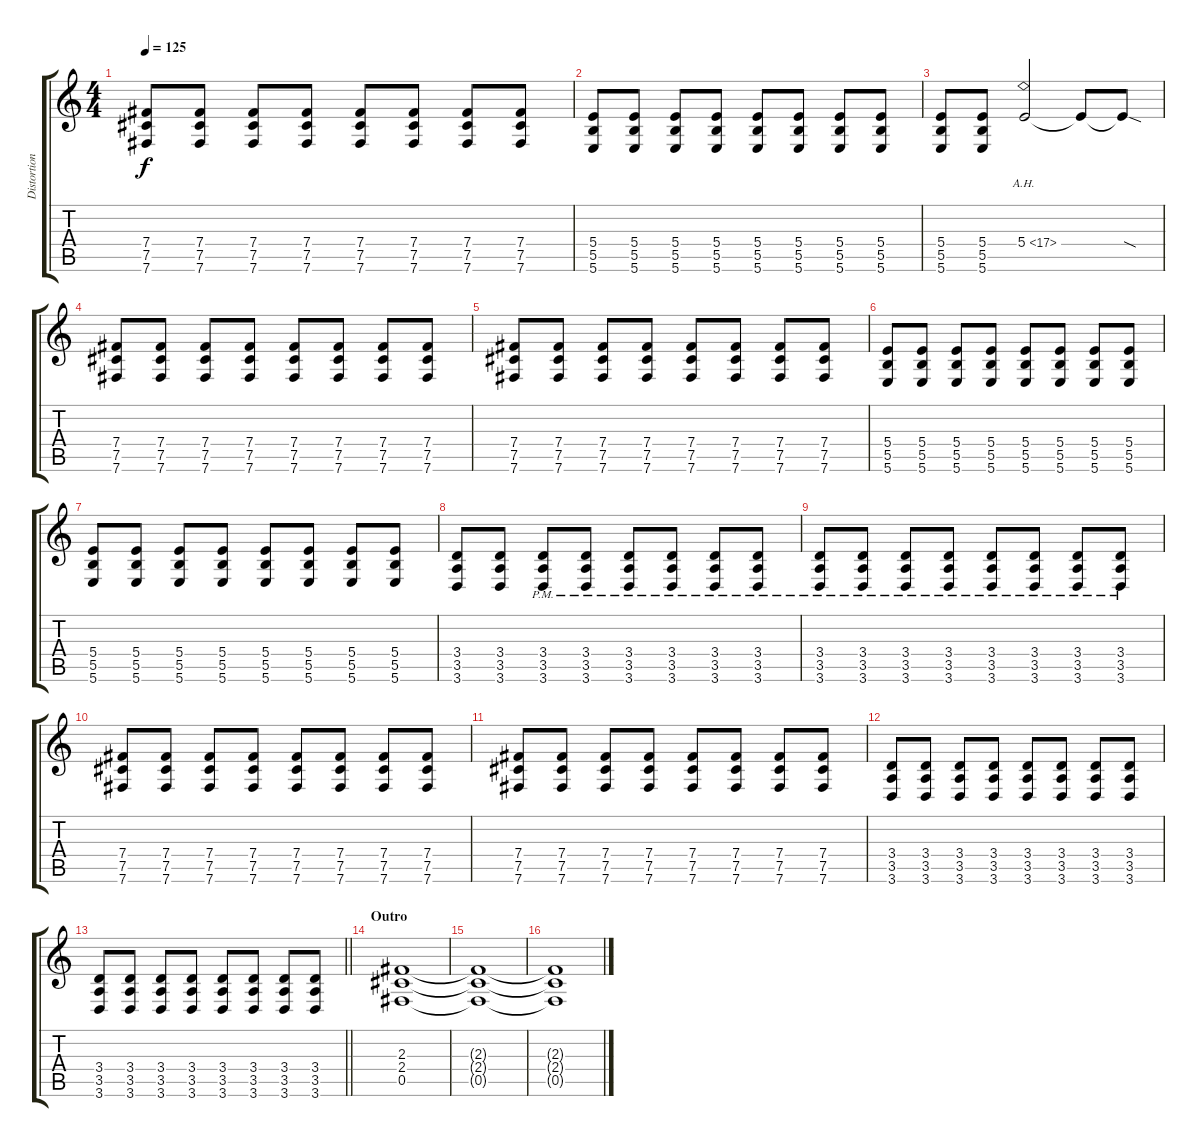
\track ("Distortion 01" "Distortion") {instrument overdrivenguitar}
\staff {score tabs}
\tuning (Db4 Ab3 E3 B2 Gb2 B1) {hide}
\ts (4 4)
\tempo 125
\clef g2
\ks c
(7.4 7.5 7.6).8{dy f} (7.4 7.5 7.6).8 (7.4 7.5 7.6).8 (7.4 7.5 7.6).8 (7.4 7.5 7.6).8 (7.4 7.5 7.6).8 (7.4 7.5 7.6).8 (7.4 7.5 7.6).8 |
(5.4 5.5 5.6).8 (5.4 5.5 5.6).8 (5.4 5.5 5.6).8 (5.4 5.5 5.6).8 (5.4 5.5 5.6).8 (5.4 5.5 5.6).8 (5.4 5.5 5.6).8 (5.4 5.5 5.6).8 |
(5.4 5.5 5.6).8 (5.4 5.5 5.6).8 5.4{ah 12}.2 5.4{t}.8 5.4{sod t}.8 |
(7.4 7.5 7.6).8 (7.4 7.5 7.6).8 (7.4 7.5 7.6).8 (7.4 7.5 7.6).8 (7.4 7.5 7.6).8 (7.4 7.5 7.6).8 (7.4 7.5 7.6).8 (7.4 7.5 7.6).8 |
(7.4 7.5 7.6).8 (7.4 7.5 7.6).8 (7.4 7.5 7.6).8 (7.4 7.5 7.6).8 (7.4 7.5 7.6).8 (7.4 7.5 7.6).8 (7.4 7.5 7.6).8 (7.4 7.5 7.6).8 |
(5.4 5.5 5.6).8 (5.4 5.5 5.6).8 (5.4 5.5 5.6).8 (5.4 5.5 5.6).8 (5.4 5.5 5.6).8 (5.4 5.5 5.6).8 (5.4 5.5 5.6).8 (5.4 5.5 5.6).8 |
(5.4 5.5 5.6).8 (5.4 5.5 5.6).8 (5.4 5.5 5.6).8 (5.4 5.5 5.6).8 (5.4 5.5 5.6).8 (5.4 5.5 5.6).8 (5.4 5.5 5.6).8 (5.4 5.5 5.6).8 |
(3.4 3.5 3.6).8 (3.4 3.5 3.6).8 (3.4{pm} 3.5{pm} 3.6{pm}).8 (3.4{pm} 3.5{pm} 3.6{pm}).8 (3.4{pm} 3.5{pm} 3.6{pm}).8 (3.4{pm} 3.5{pm} 3.6{pm}).8 (3.4{pm} 3.5{pm} 3.6{pm}).8 (3.4{pm} 3.5{pm} 3.6{pm}).8 |
(3.4{pm} 3.5{pm} 3.6{pm}).8 (3.4{pm} 3.5{pm} 3.6{pm}).8 (3.4{pm} 3.5{pm} 3.6{pm}).8 (3.4{pm} 3.5{pm} 3.6{pm}).8 (3.4{pm} 3.5{pm} 3.6{pm}).8 (3.4{pm} 3.5{pm} 3.6{pm}).8 (3.4{pm} 3.5{pm} 3.6{pm}).8 (3.4{pm} 3.5{pm} 3.6{pm}).8 |
(7.4 7.5 7.6).8 (7.4 7.5 7.6).8 (7.4 7.5 7.6).8 (7.4 7.5 7.6).8 (7.4 7.5 7.6).8 (7.4 7.5 7.6).8 (7.4 7.5 7.6).8 (7.4 7.5 7.6).8 |
(7.4 7.5 7.6).8 (7.4 7.5 7.6).8 (7.4 7.5 7.6).8 (7.4 7.5 7.6).8 (7.4 7.5 7.6).8 (7.4 7.5 7.6).8 (7.4 7.5 7.6).8 (7.4 7.5 7.6).8 |
(3.4 3.5 3.6).8 (3.4 3.5 3.6).8 (3.4 3.5 3.6).8 (3.4 3.5 3.6).8 (3.4 3.5 3.6).8 (3.4 3.5 3.6).8 (3.4 3.5 3.6).8 (3.4 3.5 3.6).8 |
\barLineRight lightlight
(3.4 3.5 3.6).8 (3.4 3.5 3.6).8 (3.4 3.5 3.6).8 (3.4 3.5 3.6).8 (3.4 3.5 3.6).8 (3.4 3.5 3.6).8 (3.4 3.5 3.6).8 (3.4 3.5 3.6).8 |
\section ("" "Outro")
(2.3 2.4 0.5).1 |
(2.3{t} 2.4{t} 0.5{t}).1 |
(2.3{t} 2.4{t} 0.5{t}).1
